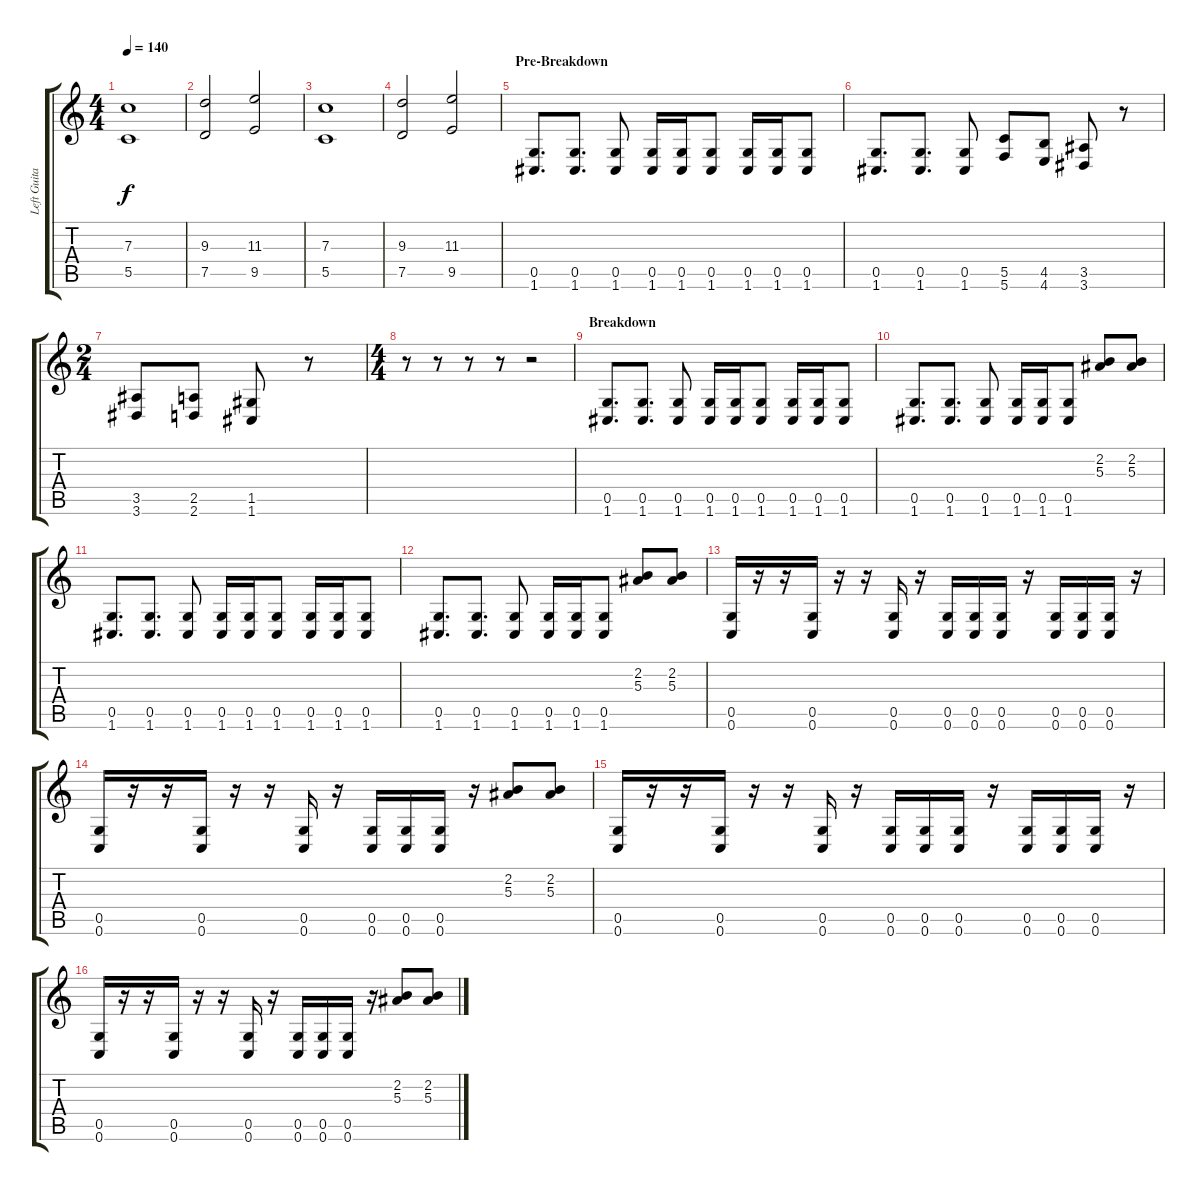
\track ("Left Guitar" "Left Guita") {instrument distortionguitar}
\staff {score tabs}
\tuning (D4 A3 F3 C3 G2 C2) {hide}
\ts (4 4)
\tempo 140
\clef g2
\ks c
(7.3 5.5).1{dy f} |
(9.3 7.5).2 (11.3 9.5).2 |
(7.3 5.5).1 |
(9.3 7.5).2 (11.3 9.5).2 |
\section ("" "Pre-Breakdown")
(0.5 1.6).8{d} (0.5 1.6).8{d} (0.5 1.6).8 (0.5 1.6).16 (0.5 1.6).16 (0.5 1.6).8 (0.5 1.6).16 (0.5 1.6).16 (0.5 1.6).8 |
(0.5 1.6).8{d} (0.5 1.6).8{d} (0.5 1.6).8 (5.5 5.6).8 (4.5 4.6).8 (3.5 3.6).8 r.8 |
\ts (2 4)
(3.5 3.6).8 (2.5 2.6).8 (1.5 1.6).8 r.8 |
\ts (4 4)
r.8 r.8 r.8 r.8 r.2 |
\section ("" "Breakdown")
(0.5 1.6).8{d} (0.5 1.6).8{d} (0.5 1.6).8 (0.5 1.6).16 (0.5 1.6).16 (0.5 1.6).8 (0.5 1.6).16 (0.5 1.6).16 (0.5 1.6).8 |
(0.5 1.6).8{d} (0.5 1.6).8{d} (0.5 1.6).8 (0.5 1.6).16 (0.5 1.6).16 (0.5 1.6).8 (2.2 5.3).8 (2.2 5.3).8 |
(0.5 1.6).8{d} (0.5 1.6).8{d} (0.5 1.6).8 (0.5 1.6).16 (0.5 1.6).16 (0.5 1.6).8 (0.5 1.6).16 (0.5 1.6).16 (0.5 1.6).8 |
(0.5 1.6).8{d} (0.5 1.6).8{d} (0.5 1.6).8 (0.5 1.6).16 (0.5 1.6).16 (0.5 1.6).8 (2.2 5.3).8 (2.2 5.3).8 |
(0.5 0.6).16 r.16 r.16 (0.5 0.6).16 r.16 r.16 (0.5 0.6).16 r.16 (0.5 0.6).16 (0.5 0.6).16 (0.5 0.6).16 r.16 (0.5 0.6).16 (0.5 0.6).16 (0.5 0.6).16 r.16 |
(0.5 0.6).16 r.16 r.16 (0.5 0.6).16 r.16 r.16 (0.5 0.6).16 r.16 (0.5 0.6).16 (0.5 0.6).16 (0.5 0.6).16 r.16 (2.2 5.3).8 (2.2 5.3).8 |
(0.5 0.6).16 r.16 r.16 (0.5 0.6).16 r.16 r.16 (0.5 0.6).16 r.16 (0.5 0.6).16 (0.5 0.6).16 (0.5 0.6).16 r.16 (0.5 0.6).16 (0.5 0.6).16 (0.5 0.6).16 r.16 |
(0.5 0.6).16 r.16 r.16 (0.5 0.6).16 r.16 r.16 (0.5 0.6).16 r.16 (0.5 0.6).16 (0.5 0.6).16 (0.5 0.6).16 r.16 (2.2 5.3).8 (2.2 5.3).8
